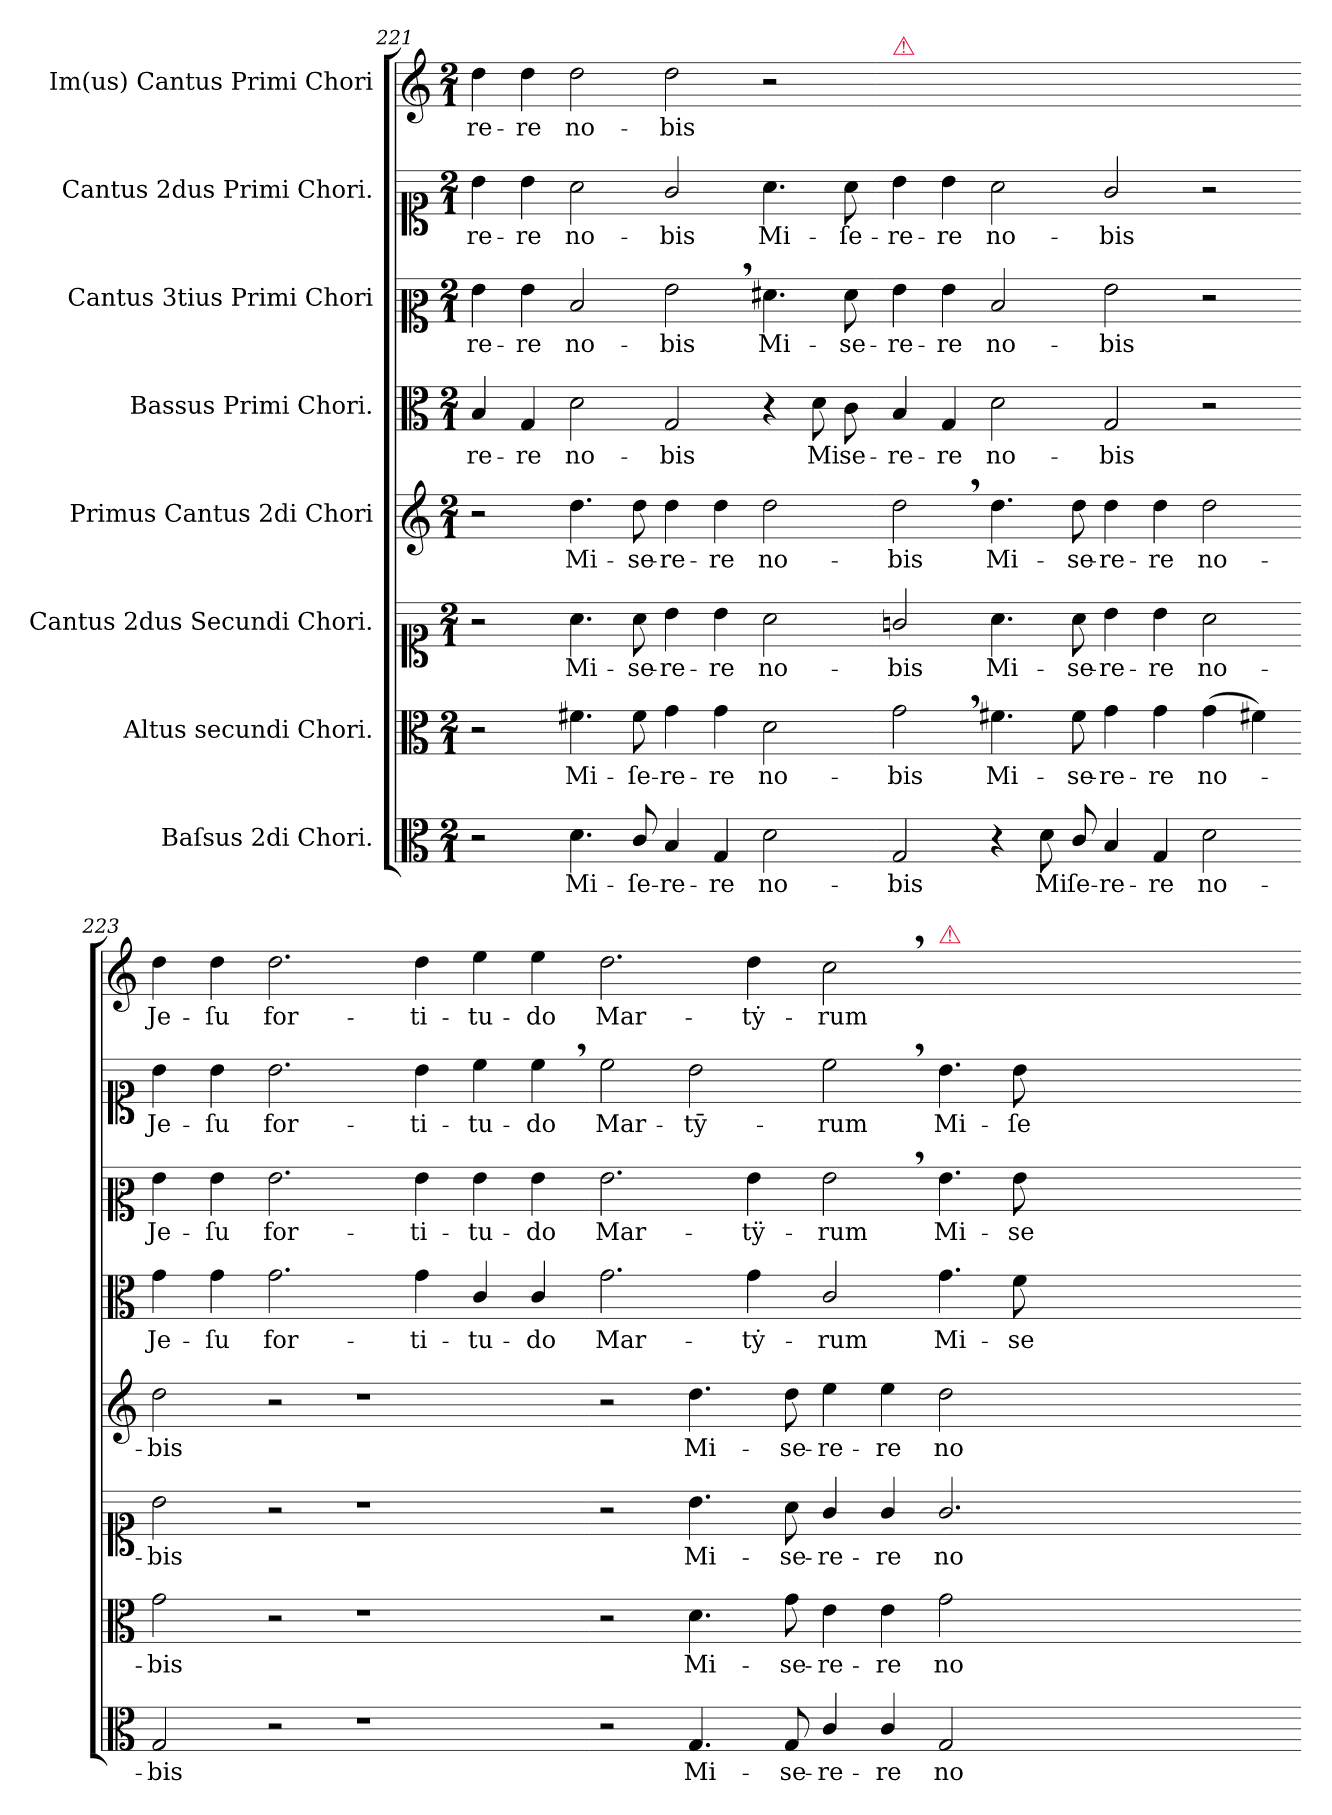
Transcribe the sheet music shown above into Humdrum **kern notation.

**kern	**text	**kern	**text	**kern	**text	**kern	**text	**kern	**text	**kern	**text	**kern	**text	**kern	**text
*part8	*part8	*part7	*part7	*part6	*part6	*part5	*part5	*part4	*part4	*part3	*part3	*part2	*part2	*part1	*part1
*staff8	*staff8	*staff7	*staff7	*staff6	*staff6	*staff5	*staff5	*staff4	*staff4	*staff3	*staff3	*staff2	*staff2	*staff1	*staff1
*I"Baſsus 2di Chori.	*	*I"Altus secundi Chori.	*	*I"Cantus 2dus Secundi Chori.	*	*I"Primus Cantus 2di Chori	*	*I"Bassus Primi Chori.	*	*I"Cantus 3tius Primi Chori	*	*I"Cantus 2dus Primi Chori.	*	*I"Im(us) Cantus Primi Chori	*
*clefC3	*	*clefC3	*	*clefC1	*	*clefG2	*	*clefC3	*	*clefC2	*	*clefC1	*	*clefG2	*
*k[]	*	*k[]	*	*k[]	*	*k[]	*	*k[]	*	*k[]	*	*k[]	*	*k[]	*
*M2/1	*	*M2/1	*	*M2/1	*	*M2/1	*	*M2/1	*	*M2/1	*	*M2/1	*	*M2/1	*
=221	=221	=221	=221	=221	=221	=221	=221	=221	=221	=221	=221	=221	=221	=221	=221
2r	.	2r	.	2r	.	2r	.	4B/	-re-	4g\	-re-	4b\	-re-	4dd\	-re-
.	.	.	.	.	.	.	.	4G/	-re	4g\	-re	4b\	-re	4dd\	-re
!	!	!	!LO:LY:i	!	!LO:LY:i	!	!	!	!	!	!	!	!	!	!
4.d\	Mi-	4.f#X\	Mi-	4.a\	Mi-	4.dd\	Mi-	2d\	no-	2d/	no-	2a\	no-	2dd\	no-
!	!	!	!LO:LY:i	!	!LO:LY:i	!	!	!	!	!	!	!	!	!	!
8c/	-ſe-	8f#\	-ſe-	8a\	-se-	8dd\	-se-	.	.	.	.	.	.	.	.
!	!	!	!LO:LY:i	!	!LO:LY:i	!	!	!	!	!	!	!	!	!	!
4B/	-re-	4g\	-re-	4b\	-re-	4dd\	-re-	2G/	-bis	2g,<\	-bis	2g/	-bis	2dd\	-bis
!	!	!	!LO:LY:i	!	!LO:LY:i	!	!	!	!	!	!	!	!	!	!
4G/	-re	4g\	-re	4b\	-re	4dd\	-re	.	.	.	.	.	.	.	.
!	!	!	!LO:LY:i	!	!LO:LY:i	!	!	!	!	!	!	!	!LO:LY:i	!	!
2d\	no-	2d\	no-	2a\	no-	2dd\	no-	4r	.	4.f#X\	Mi-	4.a\	Mi-	2r	.
.	.	.	.	.	.	.	.	8d\	Mi-	.	.	.	.	.	.
!	!	!	!	!	!	!	!	!	!	!	!	!	!LO:LY:i	!	!
.	.	.	.	.	.	.	.	8c\	-se-	8f#\	-se-	8a\	-ſe-	.	.
=222-	=222-	=222-	=222-	=222-	=222-	=222-	=222-	=222-	=222-	=222-	=222-	=222-	=222-	=222-	=222-
!	!	!	!	!	!	!	!	!	!	!	!	!	!	!LO:TX:a:color=crimson:t=⚠	!
!	!	!	!LO:LY:i	!	!LO:LY:i	!	!	!	!	!	!	!	!LO:LY:i	!	!
2G/	-bis	2g,<\	-bis	2gn/	-bis	2dd,<\	-bis	4B/	-re-	4g\	-re-	4b\	-re-	0ryy	.
!	!	!	!	!	!	!	!	!	!	!	!	!	!LO:LY:i	!	!
.	.	.	.	.	.	.	.	4G/	-re	4g\	-re	4b\	-re	.	.
!	!	!	!	!	!	!	!LO:LY:i	!	!	!	!	!	!LO:LY:i	!	!
4r	.	4.f#X\	Mi-	4.a\	Mi-	4.dd\	Mi-	2d\	no-	2d/	no-	2a\	no-	.	.
!	!LO:LY:i	!	!	!	!	!	!	!	!	!	!	!	!	!	!
8d\	Mi-	.	.	.	.	.	.	.	.	.	.	.	.	.	.
!	!LO:LY:i	!	!	!	!	!	!LO:LY:i	!	!	!	!	!	!	!	!
8c/	-ſe-	8f#\	-se-	8a\	-se-	8dd\	-se-	.	.	.	.	.	.	.	.
!	!LO:LY:i	!	!	!	!	!	!LO:LY:i	!	!	!	!	!	!LO:LY:i	!	!
4B/	-re-	4g\	-re-	4b\	-re-	4dd\	-re-	2G/	-bis	2g\	-bis	2g/	-bis	.	.
!	!LO:LY:i	!	!	!	!	!	!LO:LY:i	!	!	!	!	!	!	!	!
4G/	-re	4g\	-re	4b\	-re	4dd\	-re	.	.	.	.	.	.	.	.
!	!LO:LY:i	!	!	!	!	!	!LO:LY:i	!	!	!	!	!	!	!	!
2d\	no-	(4g\	no-	2a\	no-	2dd\	no-	2r	.	2r	.	2r	.	.	.
.	.	4f#X\)	.	.	.	.	.	.	.	.	.	.	.	.	.
=223-	=223-	=223-	=223-	=223-	=223-	=223-	=223-	=223-	=223-	=223-	=223-	=223-	=223-	=223-	=223-
!	!LO:LY:i	!	!	!	!	!	!LO:LY:i	!	!	!	!	!	!	!	!
2G/	-bis	2g\	-bis	2b\	-bis	2dd\	-bis	4g\	Je-	4g\	Je-	4b\	Je-	4dd\	Je-
.	.	.	.	.	.	.	.	4g\	-ſu	4g\	-ſu	4b\	-ſu	4dd\	-ſu
2r	.	2r	.	2r	.	2r	.	2.g\	for-	2.g\	for-	2.b\	for-	2.dd\	for-
1r	.	1r	.	1r	.	1r	.	.	.	.	.	.	.	.	.
.	.	.	.	.	.	.	.	4g\	-ti-	4g\	-ti-	4b\	-ti-	4dd\	-ti-
.	.	.	.	.	.	.	.	4c/	-tu-	4g\	-tu-	4cc\	-tu-	4ee\	-tu-
.	.	.	.	.	.	.	.	4c/	-do	4g\	-do	4cc,<\	-do	4ee\	-do
=224-	=224-	=224-	=224-	=224-	=224-	=224-	=224-	=224-	=224-	=224-	=224-	=224-	=224-	=224-	=224-
2r	.	2r	.	2r	.	2r	.	2.g\	Mar-	2.g\	Mar-	2cc\	Mar-	2.dd\	Mar-
!	!	!	!	!	!LO:LY:i	!	!LO:LY:i	!	!	!	!	!	!	!	!
4.G/	Mi-	4.d\	Mi-	4.b\	Mi-	4.dd\	Mi-	.	.	.	.	2b\	-tȳ-	.	.
.	.	.	.	.	.	.	.	4g\	-tẏ-	4g\	-tÿ-	.	.	4dd\	-tẏ-
!	!	!	!	!	!LO:LY:i	!	!LO:LY:i	!	!	!	!	!	!	!	!
8G/	-se-	8g\	-se-	8a\	-se-	8dd\	-se-	.	.	.	.	.	.	.	.
!	!	!	!	!	!LO:LY:i	!	!LO:LY:i	!	!	!	!	!	!	!	!
4c/	-re-	4e\	-re-	4g/	-re-	4ee\	-re-	2c/	-rum	2g,<\	-rum	2cc,<\	-rum	2cc,<\	-rum
!	!	!	!	!	!LO:LY:i	!	!LO:LY:i	!	!	!	!	!	!	!	!
4c/	-re	4e\	-re	4g/	-re	4ee\	-re	.	.	.	.	.	.	.	.
!	!	!	!	!	!	!	!	!	!	!	!	!	!	!LO:TX:a:color=crimson:t=⚠	!
!	!	!	!	!	!LO:LY:i	!	!LO:LY:i	!	!	!	!	!	!	!	!
2G/	no-	2g\	no-	2.g/	no-	2dd\	no-	4.g\	Mi-	4.g\	Mi-	4.b\	Mi-	0ryy	.
.	.	.	.	.	.	.	.	8f\	-se-	8g\	-se-	8b\	-ſe-	.	.
1.ryy	.	1.ryy	.	.	.	1.ryy	.	1.ryy	.	1.ryy	.	1.ryy	.	.	.
.	.	.	.	1ryy	.	.	.	.	.	.	.	.	.	.	.
.	.	.	.	4ryy	.	.	.	.	.	.	.	.	.	.	.
=-	=-	=-	=-	=-	=-	=-	=-	=-	=-	=-	=-	=-	=-	=-	=-
*-	*-	*-	*-	*-	*-	*-	*-	*-	*-	*-	*-	*-	*-	*-	*-
